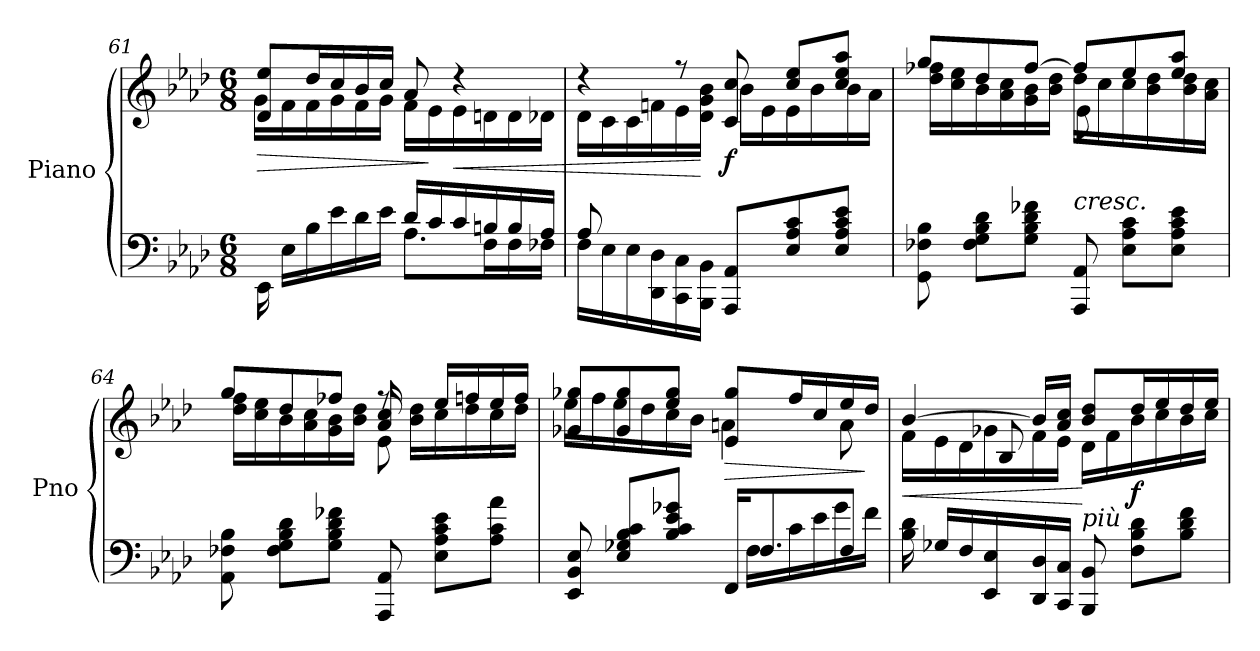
**kern	**kern	**dynam
*part1	*part1	*part1
*staff2	*staff1	*staff1/2
*I"Piano	*	*
*I'Pno	*	*
*clefF4	*clefG2	*
*k[b-e-a-d-]	*k[b-e-a-d-]	*
*M6/8	*M6/8	*
=61	=61	=61
*^	*	*
!	!	!	!LO:HP:b
*	*	*^	*
4.ryy	16EE-\	8d-/ 8ee-/L	16g\LL	>
.	16E-\LL	.	16f\	.
.	16B-\	16dd-/L	16f\	.
.	16e-\	16cc/	16g\	.
.	16d-\	16b-/	16f\	.
.	16e-\JJ	16cc/JJ	16g\JJ	.
16d-/LL	8.A-\L	8a-/	16f\LL	.
16c/	.	.	16e-\	]
!	!	!	!	!LO:HP:b
16c/	.	4r	16e-\	<
16Bn/	16F\L	.	16dn\	.
16B/	16F\	.	16d\	.
16A-/JJ	16F-X\JJ	.	16d-X\JJ	.
!!LO:LB:g=z	!!
=62	=62	=62	=62	=62
8A-/	16F\LL	4r	16d-\LL	.
.	16E-\	.	16c\	.
8rFyy	16E-\	.	16c\	.
.	16DD-\ 16D-\	.	16fn\	.
8rFyy	16CC\ 16C\	8r	16e-\	.
.	16BBB-\ 16BB-\JJ	.	16d-\ 16g\ 16b-\JJ	[
!	!	!	!	!LO:DY:b
8AAA-/ 8AA-/L	8rFFFyy	8c/ 8cc/	16b-\LL	f
.	.	.	16e-\	.
8E-/ 8A-/ 8c/	4rCCyy	8cc/ 8ee-/L	16e-\	.
.	.	.	16b-\	.
8E-/ 8A-/ 8c/ 8e-/J	.	8cc/ 8ee-/ 8aa-/J	16b-\	.
.	.	.	16a-\JJ	.
*v	*v	*	*	*
=63	=63	=63	=63
*	*	*^	*
8GG\ 8F-X\ 8B-\	8gg/L	16dd-\ 16ff-X\LL	4.rEEyy	.
.	.	16cc\ 16ee-\	.	.
8F-\ 8G\ 8B-\ 8d-\L	8dd-/	16b-\	.	.
.	.	16a-\ 16cc\	.	.
8G\ 8B-\ 8d-\ 8f-X\J	[8ff-/J	16g\ 16b-\	.	.
.	.	16b-\ 16dd-\JJ	.	.
!LO:TX:a:i:t=cresc.	!	!	!	!
8AAA-/ 8AA-/	8ff-/L]	16dd-\LL	8e-\	.
.	.	16cc\	.	.
8E-\ 8A-\ 8c\L	8ee-/	16cc\	4rBByy	.
.	.	16b-\ 16dd-\	.	.
8E-\ 8A-\ 8c\ 8e-\J	8ee-/ 8aa-/J	16b-\ 16dd-\	.	.
.	.	16a-\ 16cc\JJ	.	.
=64	=64	=64	=64	=64
8AA-\ 8F-X\ 8B-\	8gg/L	16dd-\ 16ff\LL	4.rEEyy	.
.	.	16cc\ 16ee-\	.	.
8F-\ 8G\ 8B-\ 8d-\L	8dd-/	16b-\	.	.
.	.	16a-\ 16cc\	.	.
8G\ 8B-\ 8d-\ 8f-X\J	8ff-X/J	16g\ 16b-\	.	.
.	.	16b-\ 16dd-\JJ	.	.
8AAA-/ 8AA-/	8rff	16a-/ 16cc/	8e-\	.
.	.	16b-\ 16dd-\LL	.	.
8E-\ 8A-\ 8c\ 8e-\L	16ee-/LL	16cc\	4rGGyy	.
.	16ffn/	16dd-\	.	.
8A-\ 8c\ 8a-\J	16ee-/	16cc\	.	.
.	16ff/JJ	16dd-\JJ	.	.
*	*	*v	*v	*
!!LO:LB:g=z
=65	=65	=65	=65
*^	*	*	*
8EE-/ 8BB-/ 8E-/	4.rCCyy	8g-X/ 8gg-X/L	16ee-\LL	.
.	.	.	16ff\	.
8E-/ 8G-X/ 8B-/ 8c/L	.	8g-/ 8gg-/	16ee-\	.
.	.	.	16dd-\	.
8B-/ 8c/ 8e-/ 8g-X/J	.	8ee-/ 8gg-/J	16cc\	.
.	.	.	16b-\JJ	.
!	!	!	!	!LO:HP:b
16FF/KL	16rEEyy	8e-/ 8gg-/L	4an\	>
8.F/	16F\LL	.	.	.
.	16c\	16ff/L	.	.
.	16e-\	16cc/	.	.
8F/J	16g-\	16ee-/	8a\	.
.	16f\JJ	16dd-/JJ	.	]
*	*	*v	*v	*
=66	=66	=66	=66
!	!	!	!LO:HP:b
*	*	*^	*
*v	*v	*	*^	*
16B-\ 16d-\	[4b-/	16f\LL	8.rCCyy	<
16G-X/LL	.	16e-\	.	.
16F/	.	16d-\	.	.
16EE-/ 16E-/	.	16g-X\	8B-/	.
16DD-/ 16D-/	16b-/LL]	16f\	.	.
16CC/ 16C/JJ	16a-/ 16cc/JJ	16e-\JJ	16rFFFyy	.
!LO:TX:a:i:t=più	!	!	!	!
8BBB-/ 8BB-/	8b-/ 8dd-/L	16d-\LL	4.rAAAyy	[
.	.	16f\	.	.
!	!	!	!	!LO:DY:b
8F\ 8B-\ 8d-\L	16dd-/L	16b-\	.	f
.	16ee-/	16cc\	.	.
8B-\ 8d-\ 8f\J	16dd-/	16b-\	.	.
.	16ee-/JJ	16cc\JJ	.	.
*	*v	*v	*v	*
=	=	=
*-	*-	*-
